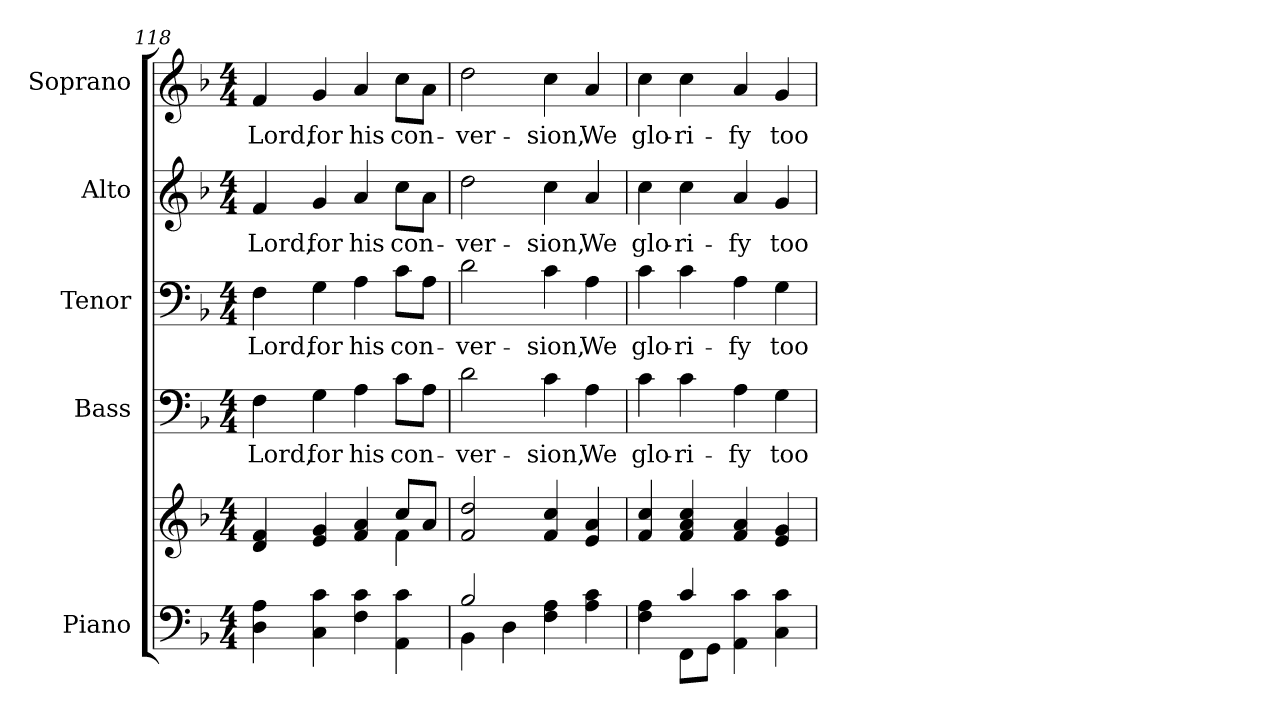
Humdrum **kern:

**kern	**kern	**kern	**text	**kern	**text	**kern	**text	**kern	**text
*part5	*part5	*part4	*part4	*part3	*part3	*part2	*part2	*part1	*part1
*staff6	*staff5	*staff4	*staff4	*staff3	*staff3	*staff2	*staff2	*staff1	*staff1
*I"Piano	*	*I"Bass	*	*I"Tenor	*	*I"Alto	*	*I"Soprano	*
*I'Pno.	*	*I'B.	*	*I'T.	*	*I'A.	*	*I'S.	*
!!LO:LB:g=z
*clefF4	*clefG2	*clefF4	*	*clefF4	*	*clefG2	*	*clefG2	*
*k[b-]	*k[b-]	*k[b-]	*	*k[b-]	*	*k[b-]	*	*k[b-]	*
*F:	*F:	*F:	*	*F:	*	*F:	*	*F:	*
*M4/4	*M4/4	*M4/4	*	*M4/4	*	*M4/4	*	*M4/4	*
=118	=118	=118	=118	=118	=118	=118	=118	=118	=118
*	*^	*	*	*	*	*	*	*	*
!	!	!	!	!LO:LY:b:color=#000000	!	!	!	!	!	!
!	!	!	!	!	!	!LO:LY:b:color=#000000	!	!	!	!
!	!	!	!	!	!	!	!	!LO:LY:b:color=#000000	!	!
!	!	!	!	!	!	!	!	!	!	!LO:LY:b:color=#000000
4Di\ 4Ai	4di/ 4fi	2ryy	4Fi\	Lord,	4Fi\	Lord,	4fi/	Lord,	4fi/	Lord,
!	!	!	!	!LO:LY:b:color=#000000	!	!	!	!	!	!
!	!	!	!	!	!	!LO:LY:b:color=#000000	!	!	!	!
!	!	!	!	!	!	!	!	!LO:LY:b:color=#000000	!	!
!	!	!	!	!	!	!	!	!	!	!LO:LY:b:color=#000000
4Ci\ 4ci	4ei/ 4gi	.	4Gi\	for	4Gi\	for	4gi/	for	4gi/	for
!	!	!	!	!LO:LY:b:color=#000000	!	!	!	!	!	!
!	!	!	!	!	!	!LO:LY:b:color=#000000	!	!	!	!
!	!	!	!	!	!	!	!	!LO:LY:b:color=#000000	!	!
!	!	!	!	!	!	!	!	!	!	!LO:LY:b:color=#000000
4Fi\ 4ci	4fi/ 4ai	4ryy	4Ai\	his	4Ai\	his	4ai/	his	4ai/	his
!	!	!	!	!LO:LY:b:color=#000000	!	!	!	!	!	!
!	!	!	!	!	!	!LO:LY:b:color=#000000	!	!	!	!
!	!	!	!	!	!	!	!	!LO:LY:b:color=#000000	!	!
!	!	!	!	!	!	!	!	!	!	!LO:LY:b:color=#000000
4AAi\ 4ci	8cci/L	4fi\	8ci\L	con-	8ci\L	con-	8cci\L	con-	8cci\L	con-
.	8ai/J	.	8Ai\J	.	8Ai\J	.	8ai\J	.	8ai\J	.
*	*v	*v	*	*	*	*	*	*	*	*
=119	=119	=119	=119	=119	=119	=119	=119	=119	=119
*^	*	*	*	*	*	*	*	*	*
!	!	!	!	!LO:LY:b:color=#000000	!	!	!	!	!	!
!	!	!	!	!	!	!LO:LY:b:color=#000000	!	!	!	!
!	!	!	!	!	!	!	!	!LO:LY:b:color=#000000	!	!
!	!	!	!	!	!	!	!	!	!	!LO:LY:b:color=#000000
2B-i/	4BB-i\	2fi/ 2ddi	2di\	-ver-	2di\	-ver-	2ddi\	-ver-	2ddi\	-ver-
.	4Di\	.	.	.	.	.	.	.	.	.
!	!	!	!	!LO:LY:b:color=#000000	!	!	!	!	!	!
!	!	!	!	!	!	!LO:LY:b:color=#000000	!	!	!	!
!	!	!	!	!	!	!	!	!LO:LY:b:color=#000000	!	!
!	!	!	!	!	!	!	!	!	!	!LO:LY:b:color=#000000
4Fi\ 4Ai	2ryy	4fi/ 4cci	4ci\	-sion,	4ci\	-sion,	4cci\	-sion,	4cci\	-sion,
!	!	!	!	!LO:LY:b:color=#000000	!	!	!	!	!	!
!	!	!	!	!	!	!LO:LY:b:color=#000000	!	!	!	!
!	!	!	!	!	!	!	!	!LO:LY:b:color=#000000	!	!
!	!	!	!	!	!	!	!	!	!	!LO:LY:b:color=#000000
4Ai\ 4ci	.	4ei/ 4ai	4Ai\	We	4Ai\	We	4ai/	We	4ai/	We
!!LO:PB:g=z
=120	=120	=120	=120	=120	=120	=120	=120	=120	=120	=120
!	!	!	!	!LO:LY:b:color=#000000	!	!	!	!	!	!
!	!	!	!	!	!	!LO:LY:b:color=#000000	!	!	!	!
!	!	!	!	!	!	!	!	!LO:LY:b:color=#000000	!	!
!	!	!	!	!	!	!	!	!	!	!LO:LY:b:color=#000000
4Fi\ 4Ai	4ryy	4fi/ 4cci	4ci\	glo-	4ci\	glo-	4cci\	glo-	4cci\	glo-
!	!	!	!	!LO:LY:b:color=#000000	!	!	!	!	!	!
!	!	!	!	!	!	!LO:LY:b:color=#000000	!	!	!	!
!	!	!	!	!	!	!	!	!LO:LY:b:color=#000000	!	!
!	!	!	!	!	!	!	!	!	!	!LO:LY:b:color=#000000
4ci/	8FFi\L	4fi/ 4ai 4cci	4ci\	-ri-	4ci\	-ri-	4cci\	-ri-	4cci\	-ri-
.	8GGi\J	.	.	.	.	.	.	.	.	.
!	!	!	!	!LO:LY:b:color=#000000	!	!	!	!	!	!
!	!	!	!	!	!	!LO:LY:b:color=#000000	!	!	!	!
!	!	!	!	!	!	!	!	!LO:LY:b:color=#000000	!	!
!	!	!	!	!	!	!	!	!	!	!LO:LY:b:color=#000000
4AAi\ 4ci	2ryy	4fi/ 4ai	4Ai\	-fy	4Ai\	-fy	4ai/	-fy	4ai/	-fy
!	!	!	!	!LO:LY:b:color=#000000	!	!	!	!	!	!
!	!	!	!	!	!	!LO:LY:b:color=#000000	!	!	!	!
!	!	!	!	!	!	!	!	!LO:LY:b:color=#000000	!	!
!	!	!	!	!	!	!	!	!	!	!LO:LY:b:color=#000000
4Ci\ 4ci	.	4ei/ 4gi	4Gi\	too	4Gi\	too	4gi/	too	4gi/	too
*v	*v	*	*	*	*	*	*	*	*	*
=	=	=	=	=	=	=	=	=	=
*-	*-	*-	*-	*-	*-	*-	*-	*-	*-
